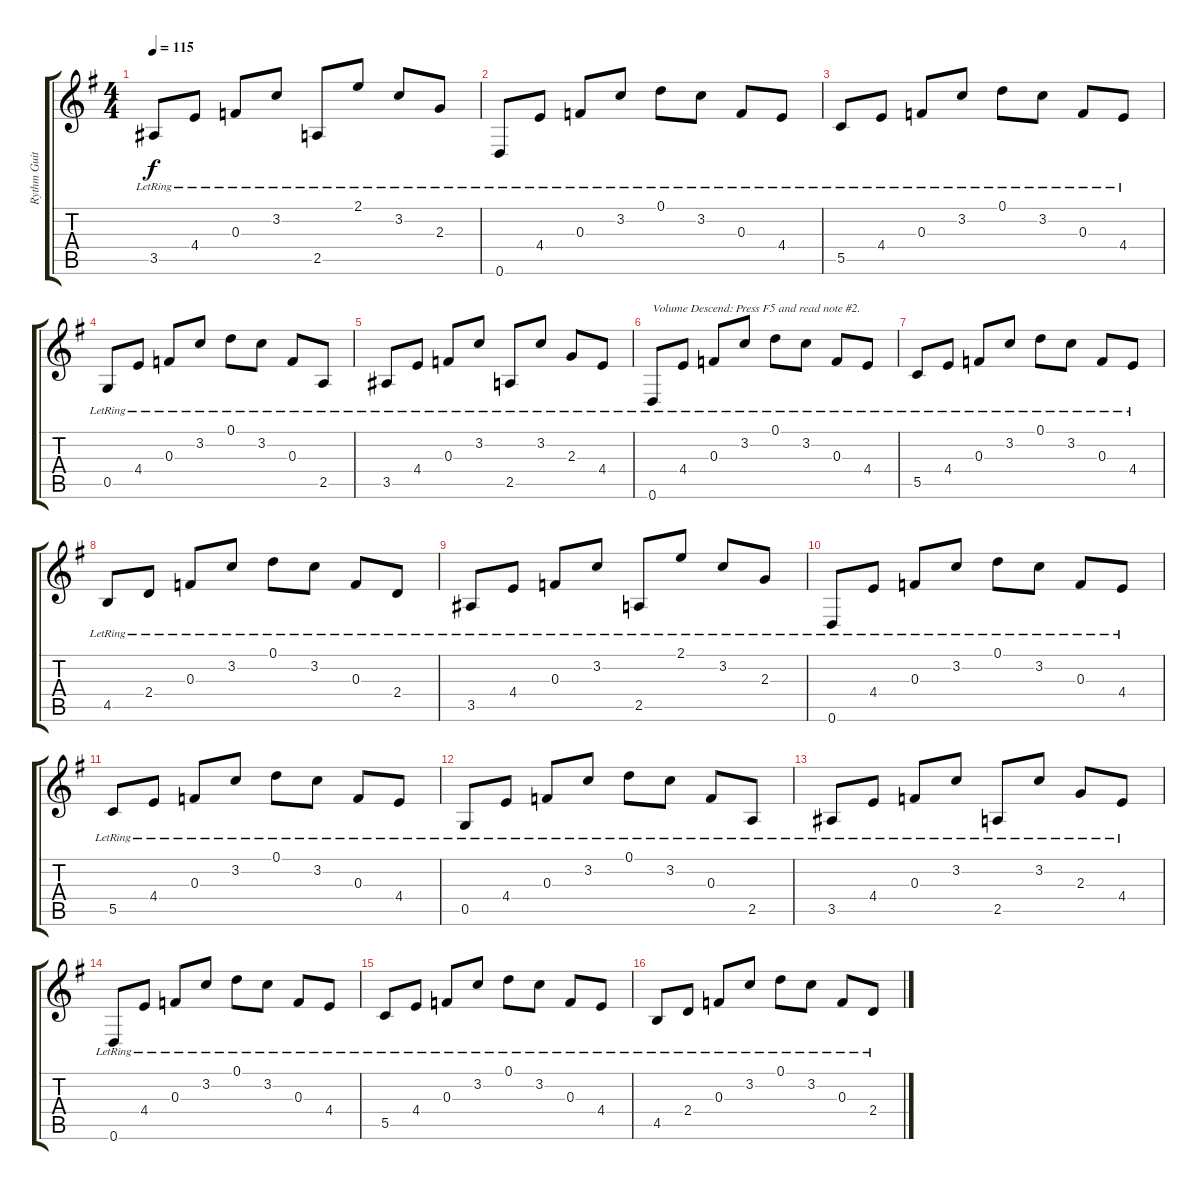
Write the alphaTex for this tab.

\track ("Rythm Guitar 1" "Rythm Guit") {instrument distortionguitar}
\staff {score tabs}
\tuning (D4 A3 F3 C3 G2 D2) {hide}
\ts (4 4)
\tempo 115
\clef g2
\ks g
3.5{lr}.8{dy f} 4.4{lr}.8 0.3{lr}.8 3.2{lr}.8 2.5{lr}.8 2.1{lr}.8 3.2{lr}.8 2.3{lr}.8 |
0.6{lr}.8 4.4{lr}.8 0.3{lr}.8 3.2{lr}.8 0.1{lr}.8 3.2{lr}.8 0.3{lr}.8 4.4{lr}.8 |
5.5{lr}.8 4.4{lr}.8 0.3{lr}.8 3.2{lr}.8 0.1{lr}.8 3.2{lr}.8 0.3{lr}.8 4.4{lr}.8 |
0.5{lr}.8 4.4{lr}.8 0.3{lr}.8 3.2{lr}.8 0.1{lr}.8 3.2{lr}.8 0.3{lr}.8 2.5{lr}.8 |
3.5{lr}.8 4.4{lr}.8 0.3{lr}.8 3.2{lr}.8 2.5{lr}.8 3.2{lr}.8 2.3{lr}.8 4.4{lr}.8 |
0.6{lr}.8{txt "Volume Descend: Press F5 and read note #2." volume 10} 4.4{lr}.8 0.3{lr}.8 3.2{lr}.8 0.1{lr}.8 3.2{lr}.8 0.3{lr}.8 4.4{lr}.8 |
5.5{lr}.8 4.4{lr}.8 0.3{lr}.8 3.2{lr}.8 0.1{lr}.8 3.2{lr}.8 0.3{lr}.8 4.4{lr}.8 |
4.5{lr}.8 2.4{lr}.8 0.3{lr}.8 3.2{lr}.8 0.1{lr}.8 3.2{lr}.8 0.3{lr}.8 2.4{lr}.8 |
3.5{lr}.8 4.4{lr}.8 0.3{lr}.8 3.2{lr}.8 2.5{lr}.8 2.1{lr}.8 3.2{lr}.8 2.3{lr}.8 |
0.6{lr}.8{volume 5} 4.4{lr}.8 0.3{lr}.8 3.2{lr}.8 0.1{lr}.8 3.2{lr}.8 0.3{lr}.8 4.4{lr}.8 |
5.5{lr}.8 4.4{lr}.8 0.3{lr}.8 3.2{lr}.8 0.1{lr}.8 3.2{lr}.8 0.3{lr}.8 4.4{lr}.8 |
0.5{lr}.8 4.4{lr}.8 0.3{lr}.8 3.2{lr}.8 0.1{lr}.8 3.2{lr}.8 0.3{lr}.8 2.5{lr}.8 |
3.5{lr}.8 4.4{lr}.8 0.3{lr}.8 3.2{lr}.8 2.5{lr}.8 3.2{lr}.8 2.3{lr}.8 4.4{lr}.8 |
0.6{lr}.8{volume 0} 4.4{lr}.8 0.3{lr}.8 3.2{lr}.8 0.1{lr}.8 3.2{lr}.8 0.3{lr}.8 4.4{lr}.8 |
5.5{lr}.8 4.4{lr}.8 0.3{lr}.8 3.2{lr}.8 0.1{lr}.8 3.2{lr}.8 0.3{lr}.8 4.4{lr}.8 |
4.5{lr}.8 2.4{lr}.8 0.3{lr}.8 3.2{lr}.8 0.1{lr}.8 3.2{lr}.8 0.3{lr}.8 2.4{lr}.8
